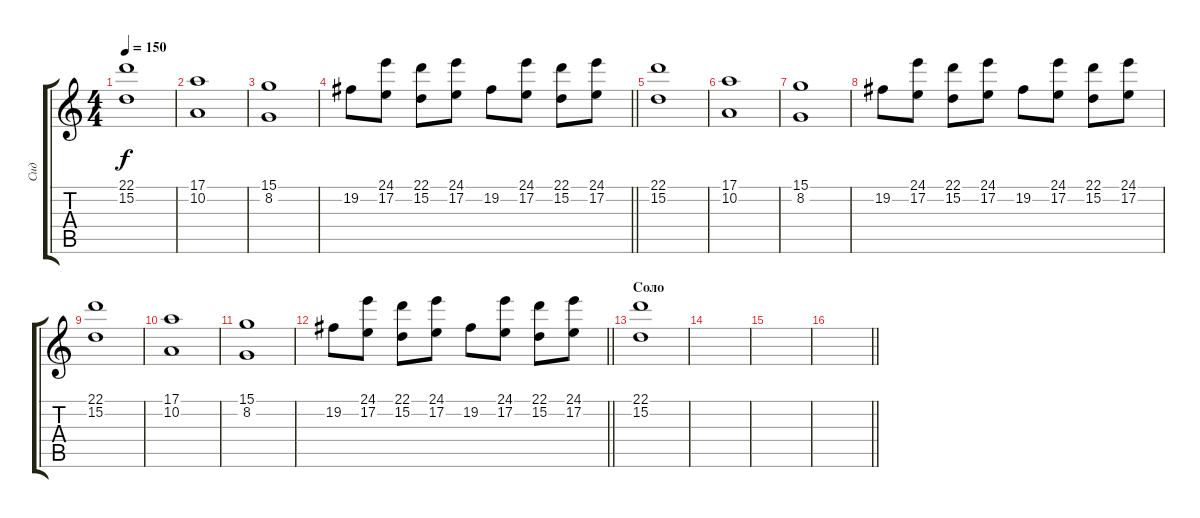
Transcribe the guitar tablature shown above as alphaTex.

\track ("Сид" "Сид") {instrument choiraahs}
\staff {score tabs}
\tuning (E4 B3 G3 D3 A2 E2) {hide}
\ts (4 4)
\tempo 150
\clef g2
\ks c
(22.1 15.2).1{dy f} |
(17.1 10.2).1 |
(15.1 8.2).1 |
\barLineRight lightlight
19.2.8 (24.1 17.2).8 (22.1 15.2).8 (24.1 17.2).8 19.2.8 (24.1 17.2).8 (22.1 15.2).8 (24.1 17.2).8 |
(22.1 15.2).1 |
(17.1 10.2).1 |
(15.1 8.2).1 |
19.2.8 (24.1 17.2).8 (22.1 15.2).8 (24.1 17.2).8 19.2.8 (24.1 17.2).8 (22.1 15.2).8 (24.1 17.2).8 |
(22.1 15.2).1 |
(17.1 10.2).1 |
(15.1 8.2).1 |
\barLineRight lightlight
19.2.8 (24.1 17.2).8 (22.1 15.2).8 (24.1 17.2).8 19.2.8 (24.1 17.2).8 (22.1 15.2).8 (24.1 17.2).8 |
\section ("" "Соло")
(22.1 15.2).1 |
|
|
\barLineRight lightlight
